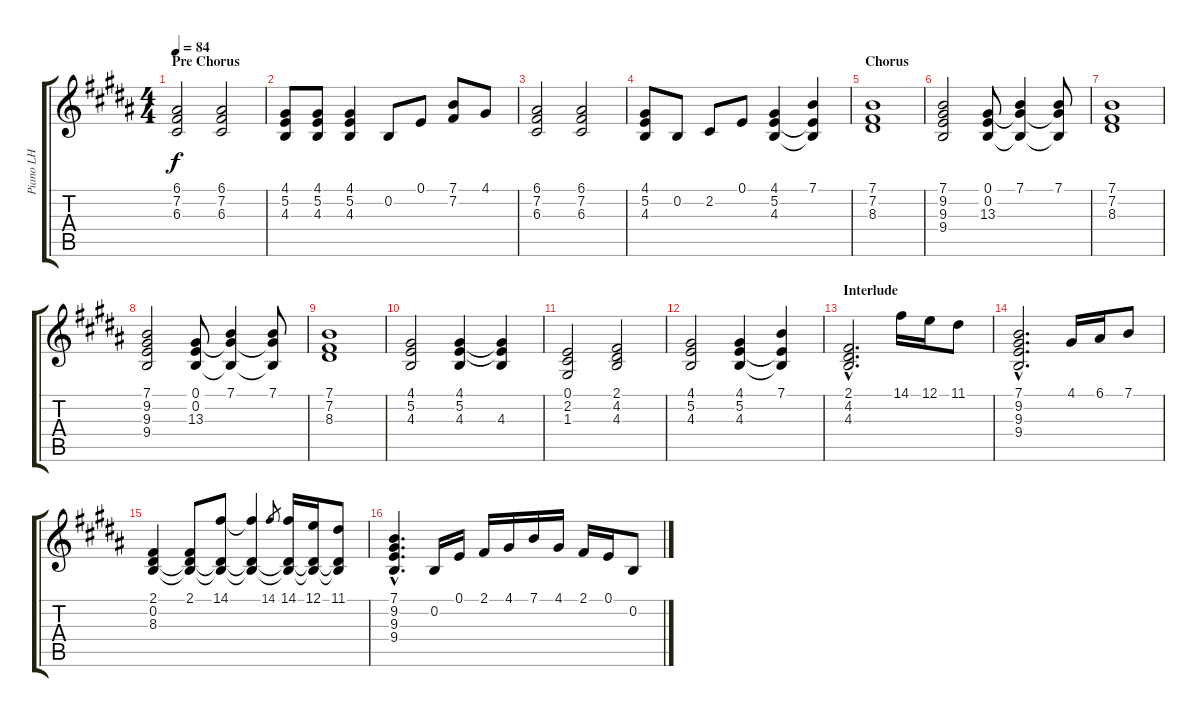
\track ("Piano LH" "Piano LH") {instrument acousticgrandpiano}
\staff {score tabs}
\tuning (E4 B3 G3 D3 A2 E2) {hide}
\ts (4 4)
\section ("" "Pre Chorus")
\tempo 84
\clef g2
\ks b
(6.1 7.2 6.3).2{dy f} (6.1 7.2 6.3).2 |
(4.1 5.2 4.3).8 (4.1 5.2 4.3).8 (4.1 5.2 4.3).4 0.2.8 0.1.8 (7.1 7.2).8 4.1.8 |
(6.1 7.2 6.3).2 (6.1 7.2 6.3).2 |
(4.1 5.2 4.3).8 0.2.8 2.2.8 0.1.8 (4.1 5.2 4.3).4 (7.1 5.2{t} 4.3{t}).4 |
\section ("" "Chorus")
(7.1 7.2 8.3).1 |
(7.1 9.2 9.3 9.4).2 (0.1 0.2 13.3).8 (7.1 0.2{t} 13.3{t}).4 (7.1 0.2{t} 13.3{t}).8 |
(7.1 7.2 8.3).1 |
(7.1 9.2 9.3 9.4).2 (0.1 0.2 13.3).8 (7.1 0.2{t} 13.3{t}).4 (7.1 0.2{t} 13.3{t}).8 |
(7.1 7.2 8.3).1 |
(4.1 5.2 4.3).2 (4.1 5.2 4.3).4 (4.1{t} 5.2{t} 4.3).4 |
(0.1 2.2 1.3).2 (2.1 4.2 4.3).2 |
(4.1 5.2 4.3).2 (4.1 5.2 4.3).4 (7.1 5.2{t} 4.3{t}).4 |
\section ("" "Interlude")
(2.1{hac} 4.2{hac} 4.3{hac}).2{d} 14.1.16 12.1.16 11.1.8 |
(7.1{hac} 9.2{hac} 9.3{hac} 9.4{hac}).2{d} 4.1.16 6.1.16 7.1.8 |
(2.1 0.2 8.3).4 (2.1 0.2{t} 8.3{t}).8 (14.1 0.2{t} 8.3{t}).8 (14.1{t} 0.2{t} 8.3{t}).4 14.1.8{gr} (14.1 0.2{t} 8.3{t}).16 (12.1 0.2{t} 8.3{t}).16 (11.1 0.2{t} 8.3{t}).8 |
(7.1{hac} 9.2{hac} 9.3{hac} 9.4{hac}).4{d} 0.2.16 0.1.16 2.1.16 4.1.16 7.1.16 4.1.16 2.1.16 0.1.16 0.2.8
